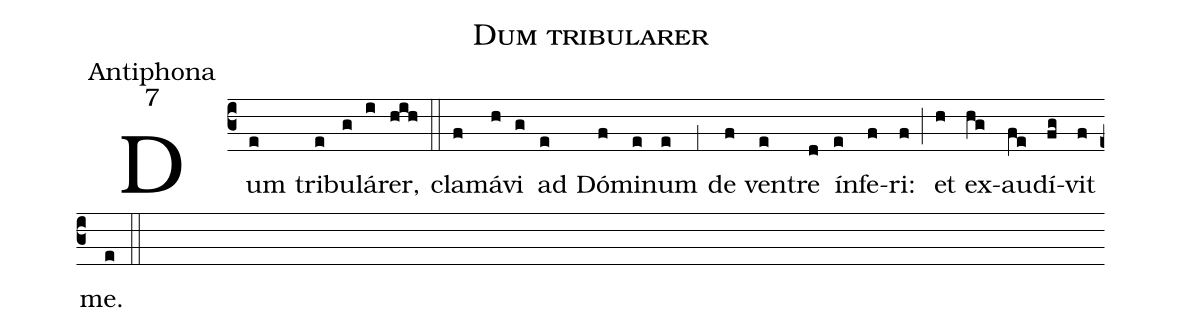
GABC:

name:Dum tribularer;
office-part:Antiphona;
mode:7;
%%
(c3) Dum(e) tri(e)bu(g)lá(i)rer,(hih) (::)
cla(f)má(h)vi(g) ad(e) Dó(f)mi(e)num(e) (,1) de(f) ven(e)tre(d) ín(e)fe(f)ri:(f) (;) et(h) ex(hg)au(fe)dí(fg)vit(f) me.(e) (::)
